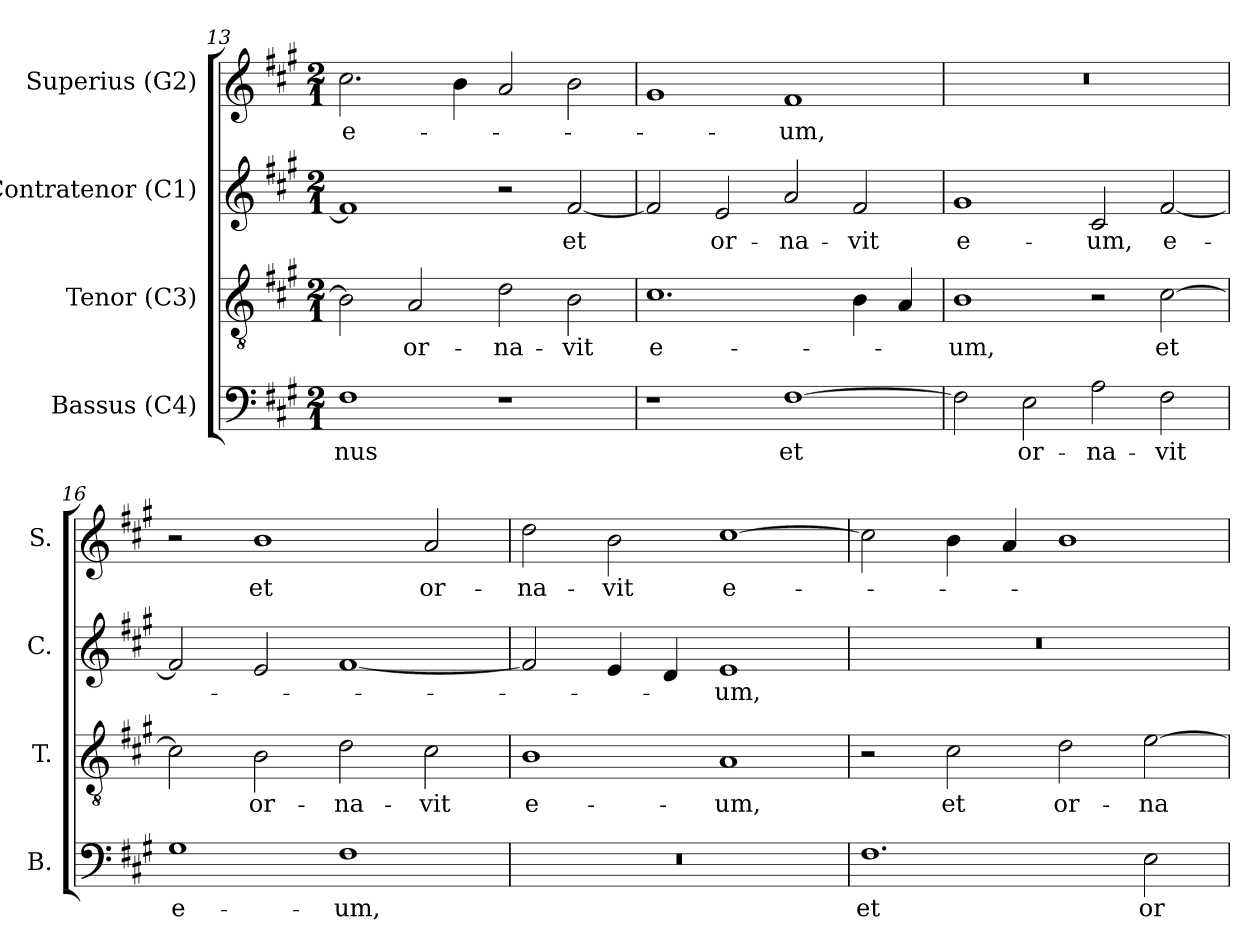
**kern	**text	**kern	**text	**kern	**text	**kern	**text
*part4	*part4	*part3	*part3	*part2	*part2	*part1	*part1
*staff4	*staff4	*staff3	*staff3	*staff2	*staff2	*staff1	*staff1
*I"Bassus (C4)	*	*I"Tenor (C3)	*	*I"Contratenor (C1)	*	*I"Superius (G2)	*
*I'B.	*	*I'T.	*	*I'C.	*	*I'S.	*
*clefF4	*	*clefGv2	*	*clefG2	*	*clefG2	*
*	*	*ITrd7c12	*	*ITrd7c12	*	*	*
*k[f#c#g#]	*	*k[f#c#g#]	*	*k[f#c#g#]	*	*k[f#c#g#]	*
*A:	*	*A:	*	*A:	*	*A:	*
*M2/1	*	*M2/1	*	*M2/1	*	*M2/1	*
=13	=13	=13	=13	=13	=13	=13	=13
!	!LO:LY:b:color=#000000	!	!	!	!	!	!
!	!	!	!	!	!	!	!LO:LY:b:color=#000000
1F#i	-nus	2BBi\]	.	1F#i]	.	2.cc#i\	e-
!	!	!	!LO:LY:b:color=#000000	!	!	!	!
.	.	2AAi/	or-	.	.	.	.
.	.	.	.	.	.	4bi\	.
!	!	!	!LO:LY:b:color=#000000	!	!	!	!
1r	.	2Di\	-na-	2r	.	2ai/	.
!	!	!	!LO:LY:b:color=#000000	!	!	!	!
!	!	!	!	!	!LO:LY:b:color=#000000	!	!
.	.	2BBi\	-vit	[2F#i/	et	2bi\	.
=14	=14	=14	=14	=14	=14	=14	=14
!	!	!	!LO:LY:b:color=#000000	!	!	!	!
1r	.	1.C#i	e-	2F#i/]	.	1g#i	.
!	!	!	!	!	!LO:LY:b:color=#000000	!	!
.	.	.	.	2Ei/	or-	.	.
!	!LO:LY:b:color=#000000	!	!	!	!	!	!
!	!	!	!	!	!LO:LY:b:color=#000000	!	!
!	!	!	!	!	!	!	!LO:LY:b:color=#000000
[1F#i	et	.	.	2Ai/	-na-	1f#i	-um,
!	!	!	!	!	!LO:LY:b:color=#000000	!	!
.	.	4BBi\	.	2F#i/	-vit	.	.
.	.	4AAi/	.	.	.	.	.
=15	=15	=15	=15	=15	=15	=15	=15
!	!	!	!LO:LY:b:color=#000000	!	!	!	!
!	!	!	!	!	!LO:LY:b:color=#000000	!LO:N:vis=1	!
2F#i\]	.	1BBi	-um,	1G#i	e-	0r	.
!	!LO:LY:b:color=#000000	!	!	!	!	!	!
2Ei\	or-	.	.	.	.	.	.
!	!LO:LY:b:color=#000000	!	!	!	!	!	!
!	!	!	!	!	!LO:LY:b:color=#000000	!	!
2Ai\	-na-	2r	.	2C#i/	-um,	.	.
!	!LO:LY:b:color=#000000	!	!	!	!	!	!
!	!	!	!LO:LY:b:color=#000000	!	!	!	!
!	!	!	!	!	!LO:LY:b:color=#000000	!	!
2F#i\	-vit	[2C#i\	et	[2F#i/	e-	.	.
!!LO:LB:g=z
=16	=16	=16	=16	=16	=16	=16	=16
!	!LO:LY:b:color=#000000	!	!	!	!	!	!
1G#i	e-	2C#i\]	.	2F#i/]	.	2r	.
!	!	!	!LO:LY:b:color=#000000	!	!	!	!
!	!	!	!	!	!	!	!LO:LY:b:color=#000000
.	.	2BBi\	or-	2Ei/	.	1bi	et
!	!LO:LY:b:color=#000000	!	!	!	!	!	!
!	!	!	!LO:LY:b:color=#000000	!	!	!	!
1F#i	-um,	2Di\	-na-	[1F#i	.	.	.
!	!	!	!LO:LY:b:color=#000000	!	!	!	!
!	!	!	!	!	!	!	!LO:LY:b:color=#000000
.	.	2C#i\	-vit	.	.	2ai/	or-
=17	=17	=17	=17	=17	=17	=17	=17
!LO:N:vis=1	!	!	!	!	!	!	!
!	!	!	!LO:LY:b:color=#000000	!	!	!	!
!	!	!	!	!	!	!	!LO:LY:b:color=#000000
0r	.	1BBi	e-	2F#i/]	.	2ddi\	-na-
!	!	!	!	!	!	!	!LO:LY:b:color=#000000
.	.	.	.	4Ei/	.	2bi\	-vit
.	.	.	.	4Di/	.	.	.
!	!	!	!LO:LY:b:color=#000000	!	!	!	!
!	!	!	!	!	!LO:LY:b:color=#000000	!	!
!	!	!	!	!	!	!	!LO:LY:b:color=#000000
.	.	1AAi	-um,	1Ei	-um,	[1cc#i	e-
=18	=18	=18	=18	=18	=18	=18	=18
!	!LO:LY:b:color=#000000	!	!	!LO:N:vis=1	!	!	!
1.F#i	et	2r	.	0r	.	2cc#i\]	.
!	!	!	!LO:LY:b:color=#000000	!	!	!	!
.	.	2C#i\	et	.	.	4bi\	.
.	.	.	.	.	.	4ai/	.
!	!	!	!LO:LY:b:color=#000000	!	!	!	!
.	.	2Di\	or-	.	.	1bi	.
!	!LO:LY:b:color=#000000	!	!	!	!	!	!
!	!	!	!LO:LY:b:color=#000000	!	!	!	!
2Ei\	or-	[2Ei\	-na-	.	.	.	.
=	=	=	=	=	=	=	=
*-	*-	*-	*-	*-	*-	*-	*-
